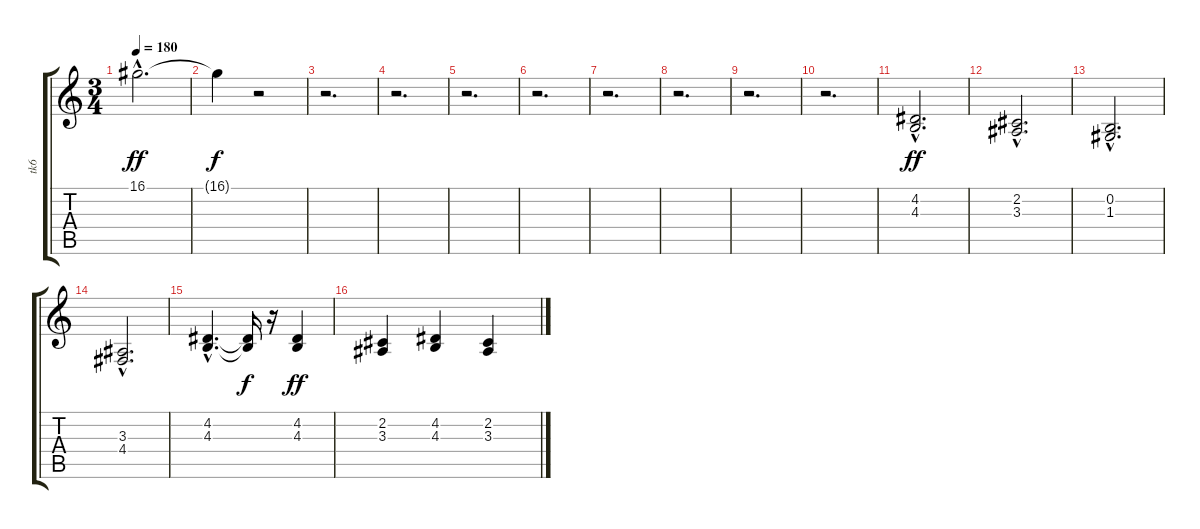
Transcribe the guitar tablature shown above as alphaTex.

\track ("tk6" "tk6") {instrument accordion}
\staff {score tabs}
\tuning (E4 B3 G3 D3 A2 E2) {hide}
\ts (3 4)
\tempo 180
\clef g2
\ks c
16.1{hac}.2{d dy ff} |
16.1{t}.4{dy f} r.2 |
r.2{d} |
r.2{d} |
r.2{d} |
r.2{d} |
r.2{d} |
r.2{d} |
r.2{d} |
r.2{d} |
(4.2{hac} 4.3{hac}).2{d dy ff} |
(2.2{hac} 3.3{hac}).2{d} |
(0.2{hac} 1.3{hac}).2{d} |
(3.3{hac} 4.4).2{d} |
(4.2{hac} 4.3{hac}).4{d} (4.2{t} 4.3{t}).16{dy f} r.16 (4.2 4.3).4{dy ff} |
(2.2 3.3).4 (4.2 4.3).4 (2.2 3.3).4
